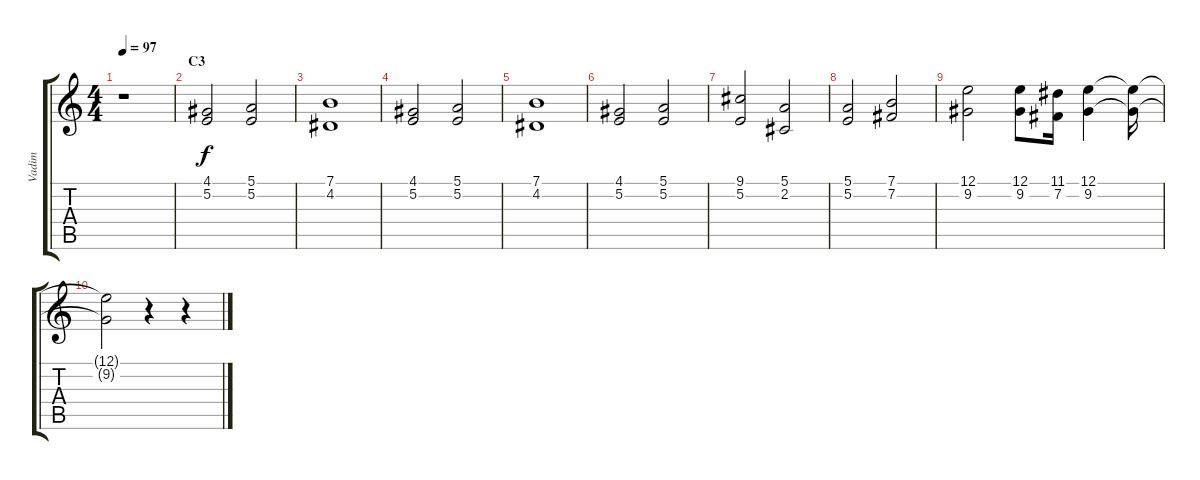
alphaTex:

\track ("Vadim" "Vadim") {instrument stringensemble1}
\staff {score tabs}
\tuning (E4 B3 G3 D3 A2 E2) {hide}
\ts (4 4)
\tempo 97
\clef g2
\ks c
r.1{dy f} |
\section ("" "C3")
(4.1 5.2).2 (5.1 5.2).2 |
(7.1 4.2).1 |
(4.1 5.2).2 (5.1 5.2).2 |
(7.1 4.2).1 |
(4.1 5.2).2 (5.1 5.2).2 |
(9.1 5.2).2 (5.1 2.2).2 |
(5.1 5.2).2 (7.1 7.2).2 |
(12.1 9.2).2 (12.1 9.2).8 (11.1 7.2).16 (12.1 9.2).4{volume 0} (12.1{t} 9.2{t}).16 |
(12.1{t} 9.2{t}).2 r.4 r.4{volume 11}
